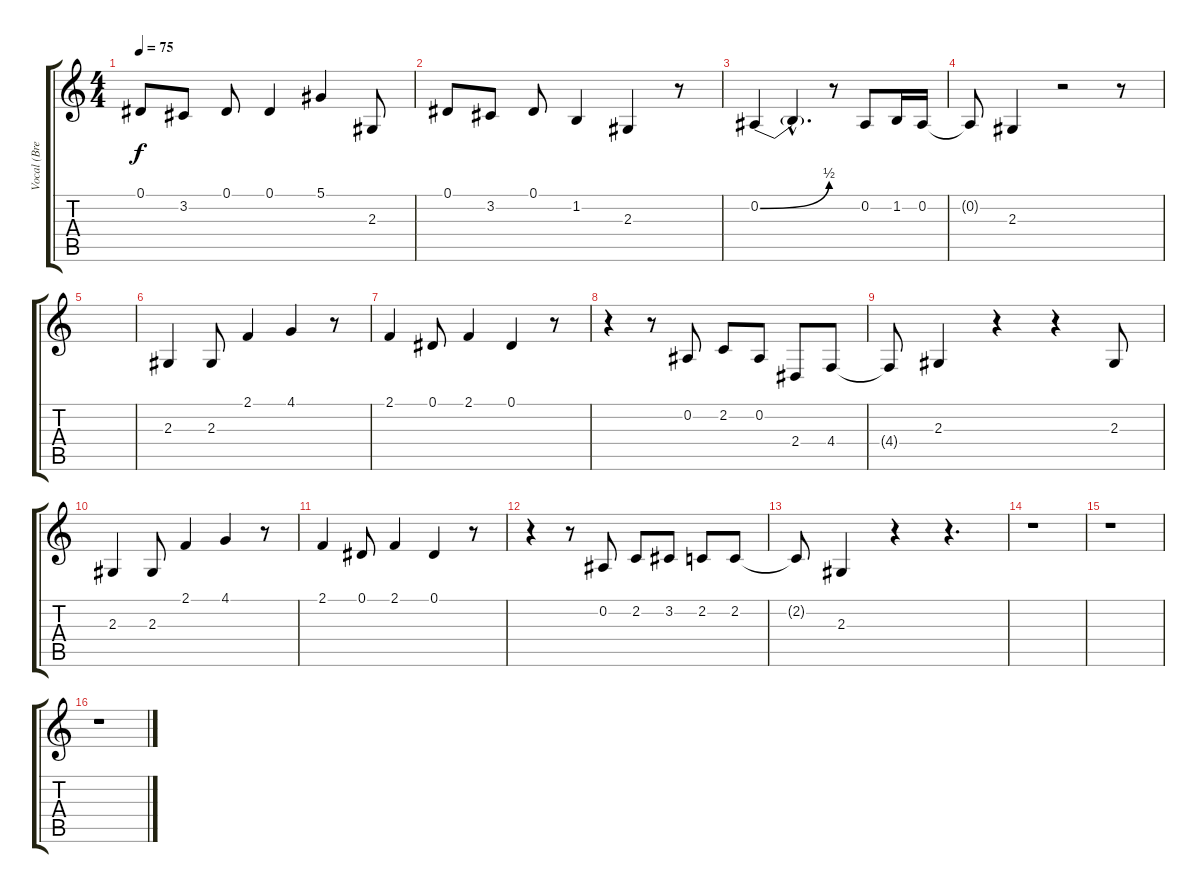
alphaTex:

\track ("Vocal (Brett Anderson)" "Vocal (Bre") {instrument altosax}
\staff {score tabs}
\tuning (Eb4 Bb3 Gb3 Db3 Ab2 Eb2) {hide}
\ts (4 4)
\tempo 75
\clef g2
\ks c
0.1.8{dy f} 3.2.8 0.1.8 0.1.4 5.1.4 2.3.8 |
0.1.8 3.2.8 0.1.8 1.2.4 2.3.4 r.8 |
0.2{be (bend 0 0 60 2)}.4 0.2{hac t}.4{d} r.8 0.2.8 1.2.16 0.2.16 |
0.2{t}.8 2.3.4 r.2 r.8 |
|
2.3.4 2.3.8 2.1.4 4.1.4 r.8 |
2.1.4 0.1.8 2.1.4 0.1.4 r.8 |
r.4 r.8 0.2.8 2.2.8 0.2.8 2.4.8 4.4.8 |
4.4{t}.8 2.3.4 r.4 r.4 2.3.8 |
2.3.4 2.3.8 2.1.4 4.1.4 r.8 |
2.1.4 0.1.8 2.1.4 0.1.4 r.8 |
r.4 r.8 0.2.8 2.2.8 3.2.8 2.2.8 2.2.8 |
2.2{t}.8 2.3.4 r.4 r.4{d} |
r.1 |
r.1 |
r.1
